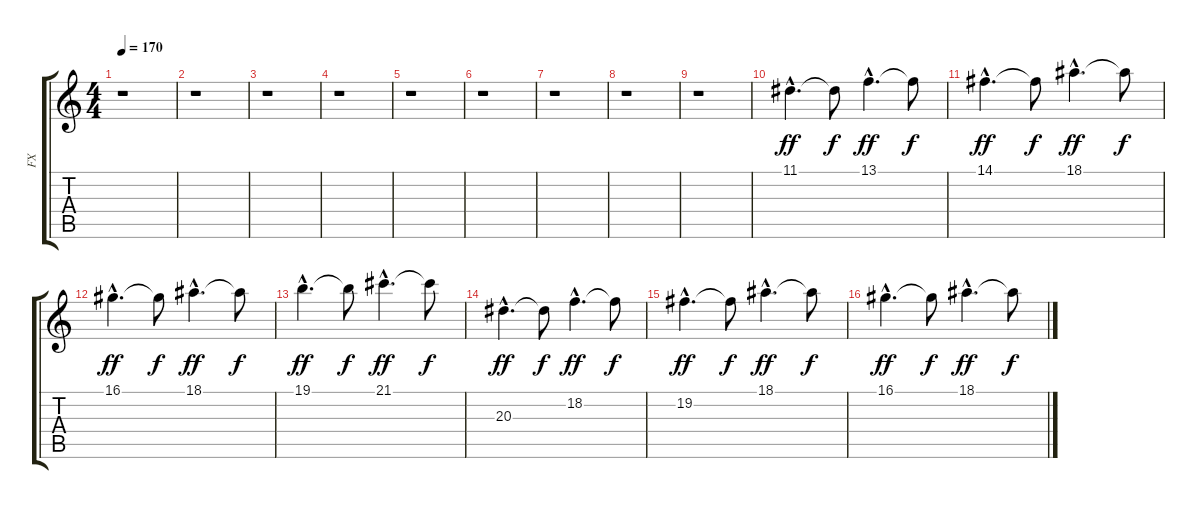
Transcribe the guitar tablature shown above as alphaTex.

\track ("FX" "FX") {instrument fx4atmosphere}
\staff {score tabs}
\tuning (E4 B3 G3 D3 A2 E2) {hide}
\ts (4 4)
\tempo 170
\clef g2
\ks c
r.1{dy ff instrument fx4atmosphere} |
r.1 |
r.1 |
r.1 |
r.1 |
r.1 |
r.1 |
r.1 |
r.1 |
11.1{hac}.4{d} 11.1{t}.8{dy f} 13.1{hac}.4{d dy ff} 13.1{t}.8{dy f} |
14.1{hac}.4{d dy ff} 14.1{t}.8{dy f} 18.1{hac}.4{d dy ff} 18.1{t}.8{dy f} |
16.1{hac}.4{d dy ff} 16.1{t}.8{dy f} 18.1{hac}.4{d dy ff} 18.1{t}.8{dy f} |
19.1{hac}.4{d dy ff} 19.1{t}.8{dy f} 21.1{hac}.4{d dy ff} 21.1{t}.8{dy f} |
20.3{hac}.4{d dy ff} 20.3{t}.8{dy f} 18.2{hac}.4{d dy ff} 18.2{t}.8{dy f} |
19.2{hac}.4{d dy ff} 19.2{t}.8{dy f} 18.1{hac}.4{d dy ff} 18.1{t}.8{dy f} |
16.1{hac}.4{d dy ff} 16.1{t}.8{dy f} 18.1{hac}.4{d dy ff} 18.1{t}.8{dy f}
